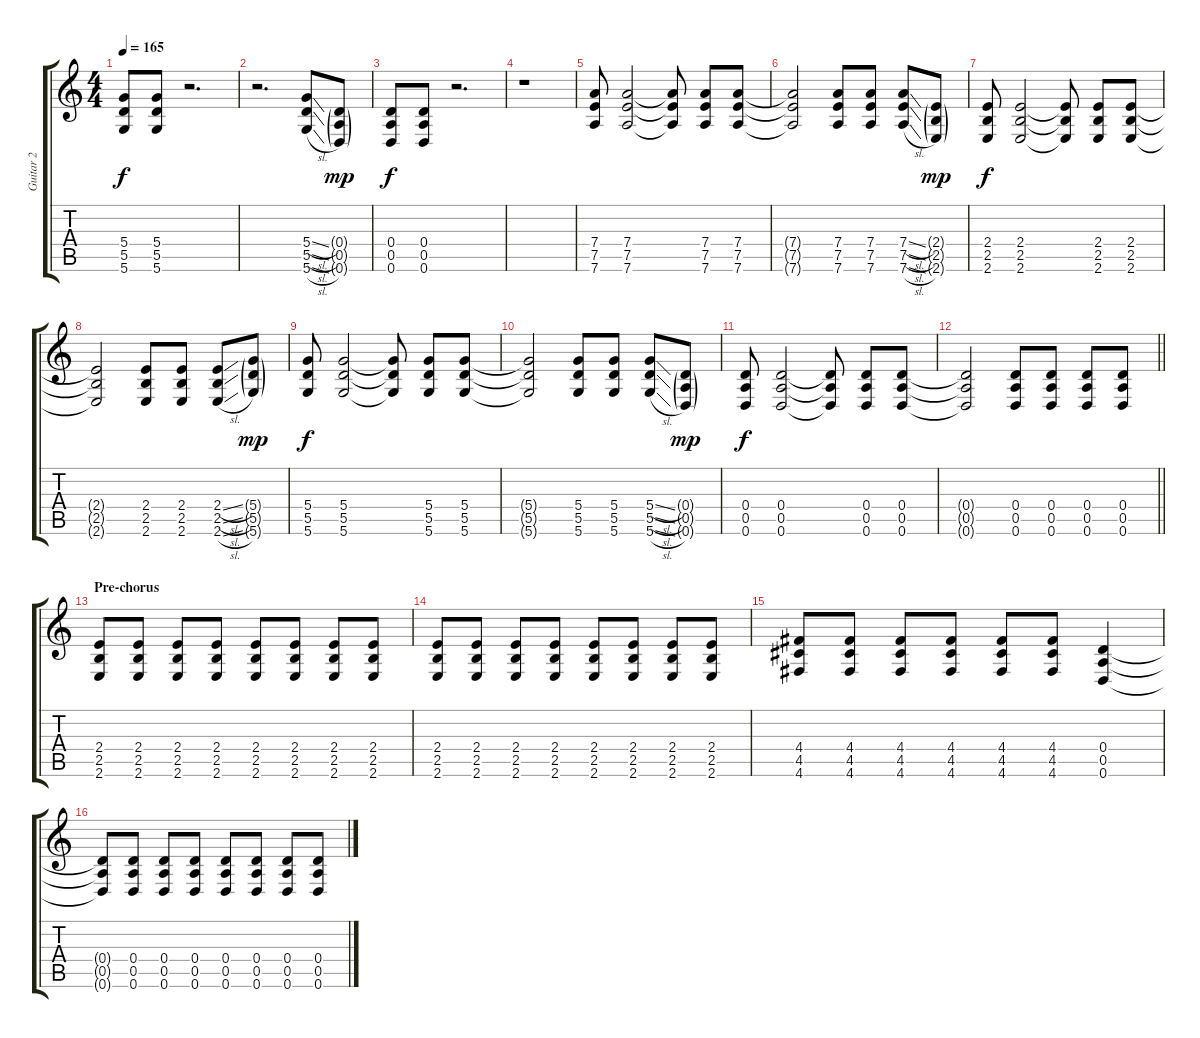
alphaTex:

\track ("Guitar 2" "Guitar 2") {instrument distortionguitar}
\staff {score tabs}
\tuning (E4 B3 G3 D3 A2 D2) {hide}
\ts (4 4)
\tempo 165
\clef g2
\ks c
(5.4 5.5 5.6).8{dy f} (5.4 5.5 5.6).8 r.2{d} |
r.2{d} (5.4{sl} 5.5{sl} 5.6{sl}).8 (0.4{g} 0.5{g} 0.6{g}).8{dy mp} |
(0.4 0.5 0.6).8{dy f} (0.4 0.5 0.6).8 r.2{d} |
r.1 |
(7.4 7.5 7.6).8 (7.4 7.5 7.6).2 (7.4{t} 7.5{t} 7.6{t}).8 (7.4 7.5 7.6).8 (7.4 7.5 7.6).8 |
(7.4{t} 7.5{t} 7.6{t}).2 (7.4 7.5 7.6).8 (7.4 7.5 7.6).8 (7.4{sl} 7.5{sl} 7.6{sl}).8 (2.4{g} 2.5{g} 2.6{g}).8{dy mp} |
(2.4 2.5 2.6).8{dy f} (2.4 2.5 2.6).2 (2.4{t} 2.5{t} 2.6{t}).8 (2.4 2.5 2.6).8 (2.4 2.5 2.6).8 |
(2.4{t} 2.5{t} 2.6{t}).2 (2.4 2.5 2.6).8 (2.4 2.5 2.6).8 (2.4{sl} 2.5{sl} 2.6{sl}).8 (5.4{g} 5.5{g} 5.6{g}).8{dy mp} |
(5.4 5.5 5.6).8{dy f} (5.4 5.5 5.6).2 (5.4{t} 5.5{t} 5.6{t}).8 (5.4 5.5 5.6).8 (5.4 5.5 5.6).8 |
(5.4{t} 5.5{t} 5.6{t}).2 (5.4 5.5 5.6).8 (5.4 5.5 5.6).8 (5.4{sl} 5.5{sl} 5.6{sl}).8 (0.4{g} 0.5{g} 0.6{g}).8{dy mp} |
(0.4 0.5 0.6).8{dy f} (0.4 0.5 0.6).2 (0.4{t} 0.5{t} 0.6{t}).8 (0.4 0.5 0.6).8 (0.4 0.5 0.6).8 |
\barLineRight lightlight
(0.4{t} 0.5{t} 0.6{t}).2 (0.4 0.5 0.6).8 (0.4 0.5 0.6).8 (0.4 0.5 0.6).8 (0.4 0.5 0.6).8 |
\section ("" "Pre-chorus")
(2.4 2.5 2.6).8 (2.4 2.5 2.6).8 (2.4 2.5 2.6).8 (2.4 2.5 2.6).8 (2.4 2.5 2.6).8 (2.4 2.5 2.6).8 (2.4 2.5 2.6).8 (2.4 2.5 2.6).8 |
(2.4 2.5 2.6).8 (2.4 2.5 2.6).8 (2.4 2.5 2.6).8 (2.4 2.5 2.6).8 (2.4 2.5 2.6).8 (2.4 2.5 2.6).8 (2.4 2.5 2.6).8 (2.4 2.5 2.6).8 |
(4.4 4.5 4.6).8 (4.4 4.5 4.6).8 (4.4 4.5 4.6).8 (4.4 4.5 4.6).8 (4.4 4.5 4.6).8 (4.4 4.5 4.6).8 (0.4 0.5 0.6).4 |
(0.4{t} 0.5{t} 0.6{t}).8 (0.4 0.5 0.6).8 (0.4 0.5 0.6).8 (0.4 0.5 0.6).8 (0.4 0.5 0.6).8 (0.4 0.5 0.6).8 (0.4 0.5 0.6).8 (0.4 0.5 0.6).8
